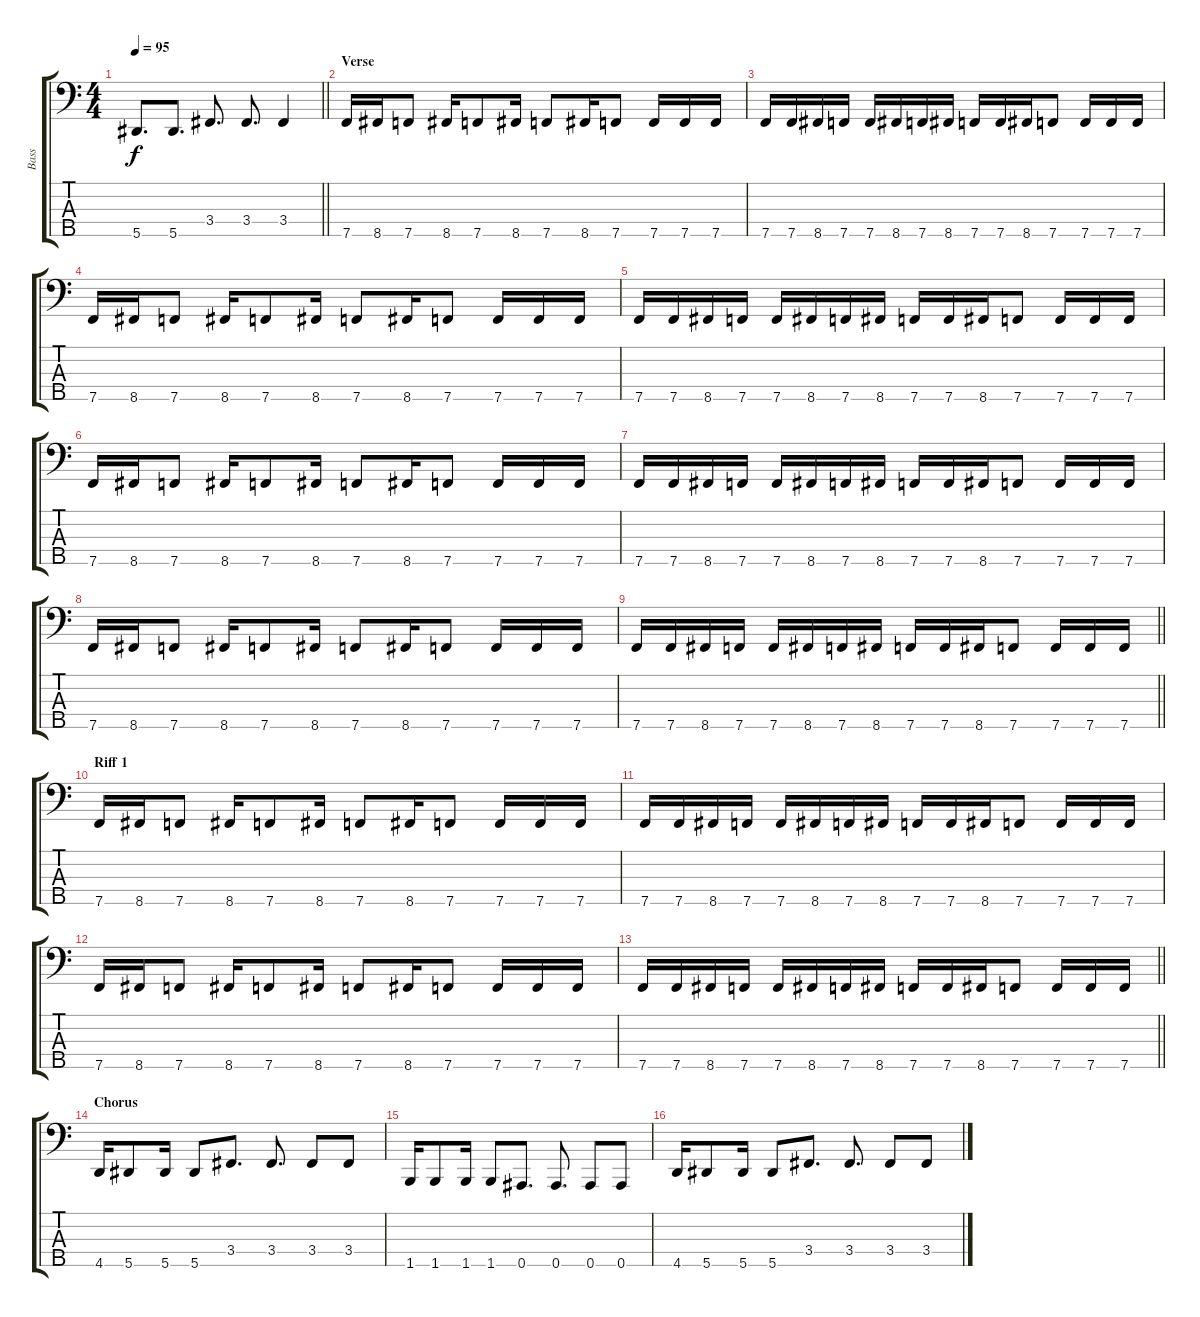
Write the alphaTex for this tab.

\track ("Bass" "Bass") {instrument electricbassfinger}
\staff {score tabs}
\tuning (G2 D2 Bb1 Eb1 Bb0) {hide}
\ts (4 4)
\tempo 95
\clef f4
\barLineRight lightlight
\ks c
5.5.8{d dy f} 5.5.8{d} 3.4.8{d} 3.4.8{d} 3.4.4 |
\section ("" "Verse")
7.5.16 8.5.16 7.5.8 8.5.16 7.5.8 8.5.16 7.5.8 8.5.16 7.5.8 7.5.16 7.5.16 7.5.16 |
7.5.16 7.5.16 8.5.16 7.5.16 7.5.16 8.5.16 7.5.16 8.5.16 7.5.16 7.5.16 8.5.16 7.5.8 7.5.16 7.5.16 7.5.16 |
7.5.16 8.5.16 7.5.8 8.5.16 7.5.8 8.5.16 7.5.8 8.5.16 7.5.8 7.5.16 7.5.16 7.5.16 |
7.5.16 7.5.16 8.5.16 7.5.16 7.5.16 8.5.16 7.5.16 8.5.16 7.5.16 7.5.16 8.5.16 7.5.8 7.5.16 7.5.16 7.5.16 |
7.5.16 8.5.16 7.5.8 8.5.16 7.5.8 8.5.16 7.5.8 8.5.16 7.5.8 7.5.16 7.5.16 7.5.16 |
7.5.16 7.5.16 8.5.16 7.5.16 7.5.16 8.5.16 7.5.16 8.5.16 7.5.16 7.5.16 8.5.16 7.5.8 7.5.16 7.5.16 7.5.16 |
7.5.16 8.5.16 7.5.8 8.5.16 7.5.8 8.5.16 7.5.8 8.5.16 7.5.8 7.5.16 7.5.16 7.5.16 |
\barLineRight lightlight
7.5.16 7.5.16 8.5.16 7.5.16 7.5.16 8.5.16 7.5.16 8.5.16 7.5.16 7.5.16 8.5.16 7.5.8 7.5.16 7.5.16 7.5.16 |
\section ("" "Riff 1")
7.5.16 8.5.16 7.5.8 8.5.16 7.5.8 8.5.16 7.5.8 8.5.16 7.5.8 7.5.16 7.5.16 7.5.16 |
7.5.16 7.5.16 8.5.16 7.5.16 7.5.16 8.5.16 7.5.16 8.5.16 7.5.16 7.5.16 8.5.16 7.5.8 7.5.16 7.5.16 7.5.16 |
7.5.16 8.5.16 7.5.8 8.5.16 7.5.8 8.5.16 7.5.8 8.5.16 7.5.8 7.5.16 7.5.16 7.5.16 |
\barLineRight lightlight
7.5.16 7.5.16 8.5.16 7.5.16 7.5.16 8.5.16 7.5.16 8.5.16 7.5.16 7.5.16 8.5.16 7.5.8 7.5.16 7.5.16 7.5.16 |
\section ("" "Chorus")
4.5.16 5.5.8 5.5.16 5.5.8 3.4.8{d} 3.4.8{d} 3.4.8 3.4.8 |
1.5.16 1.5.8 1.5.16 1.5.8 0.5.8{d} 0.5.8{d} 0.5.8 0.5.8 |
4.5.16 5.5.8 5.5.16 5.5.8 3.4.8{d} 3.4.8{d} 3.4.8 3.4.8
